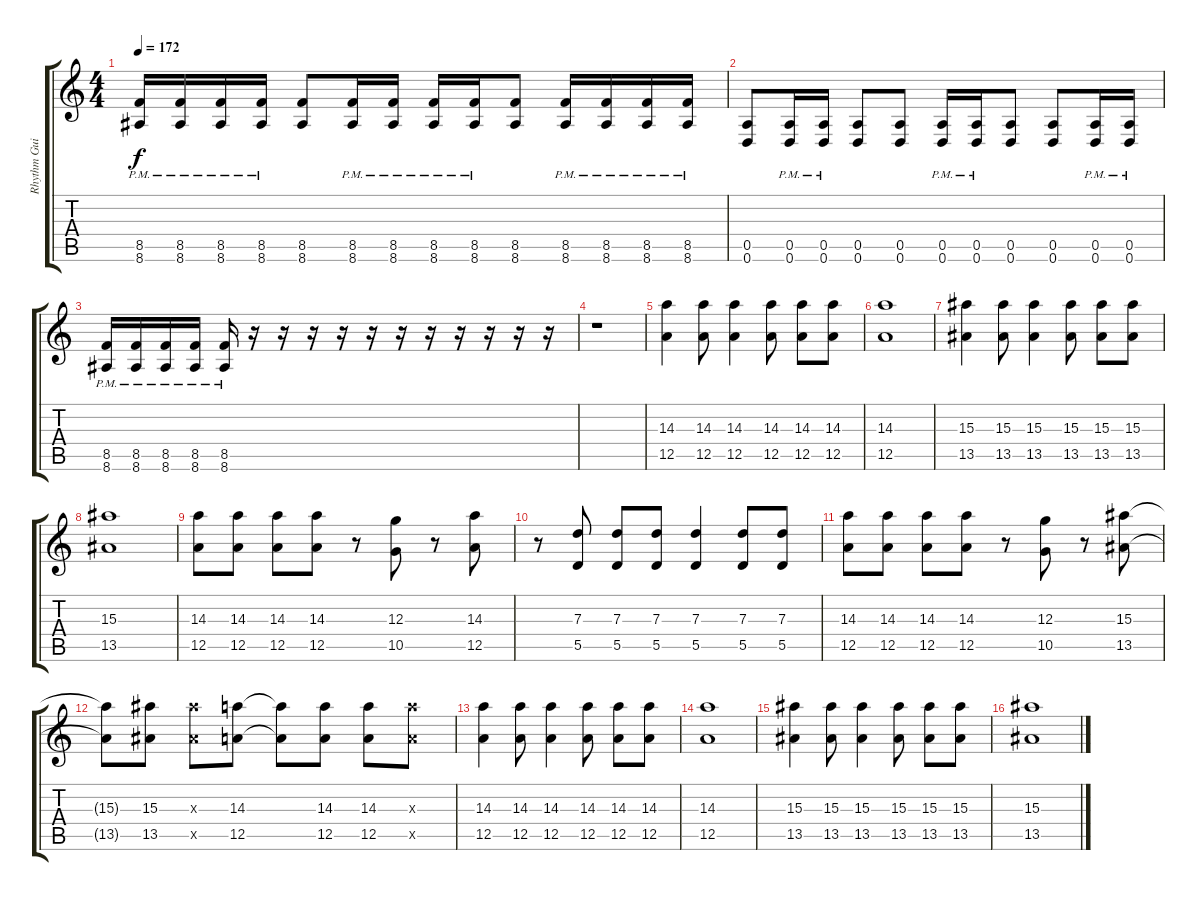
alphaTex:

\track ("Rhythm Guitar 1" "Rhythm Gui") {instrument distortionguitar}
\staff {score tabs}
\tuning (E4 B3 G3 D3 A2 D2) {hide}
\ts (4 4)
\tempo 172
\clef g2
\ks c
(8.5{pm} 8.6{pm}).16{dy f} (8.5{pm} 8.6{pm}).16 (8.5{pm} 8.6{pm}).16 (8.5{pm} 8.6{pm}).16 (8.5 8.6).8 (8.5{pm} 8.6{pm}).16 (8.5{pm} 8.6{pm}).16 (8.5{pm} 8.6{pm}).16 (8.5{pm} 8.6{pm}).16 (8.5 8.6).8 (8.5{pm} 8.6{pm}).16 (8.5{pm} 8.6{pm}).16 (8.5{pm} 8.6{pm}).16 (8.5{pm} 8.6{pm}).16 |
(0.5 0.6).8 (0.5{pm} 0.6{pm}).16 (0.5{pm} 0.6{pm}).16 (0.5 0.6).8 (0.5 0.6).8 (0.5{pm} 0.6{pm}).16 (0.5{pm} 0.6{pm}).16 (0.5 0.6).8 (0.5 0.6).8 (0.5{pm} 0.6{pm}).16 (0.5{pm} 0.6{pm}).16 |
(8.5{pm} 8.6{pm}).16 (8.5{pm} 8.6{pm}).16 (8.5{pm} 8.6{pm}).16 (8.5{pm} 8.6{pm}).16 (8.5{pm} 8.6{pm}).16 r.16 r.16 r.16 r.16 r.16 r.16 r.16 r.16 r.16 r.16 r.16 |
r.1 |
(14.3 12.5).4 (14.3 12.5).8 (14.3 12.5).4 (14.3 12.5).8 (14.3 12.5).8 (14.3 12.5).8 |
(14.3 12.5).1 |
(15.3 13.5).4 (15.3 13.5).8 (15.3 13.5).4 (15.3 13.5).8 (15.3 13.5).8 (15.3 13.5).8 |
(15.3 13.5).1 |
(14.3 12.5).8 (14.3 12.5).8 (14.3 12.5).8 (14.3 12.5).8 r.8 (12.3 10.5).8 r.8 (14.3 12.5).8 |
r.8 (7.3 5.5).8 (7.3 5.5).8 (7.3 5.5).8 (7.3 5.5).4 (7.3 5.5).8 (7.3 5.5).8 |
(14.3 12.5).8 (14.3 12.5).8 (14.3 12.5).8 (14.3 12.5).8 r.8 (12.3 10.5).8 r.8 (15.3 13.5).8 |
(15.3{t} 13.5{t}).8 (15.3 13.5).8 (15.3{x} 13.5{x}).8 (14.3 12.5).8 (14.3{t} 12.5{t}).8 (14.3 12.5).8 (14.3 12.5).8 (14.3{x} 12.5{x}).8 |
(14.3 12.5).4 (14.3 12.5).8 (14.3 12.5).4 (14.3 12.5).8 (14.3 12.5).8 (14.3 12.5).8 |
(14.3 12.5).1 |
(15.3 13.5).4 (15.3 13.5).8 (15.3 13.5).4 (15.3 13.5).8 (15.3 13.5).8 (15.3 13.5).8 |
(15.3 13.5).1
